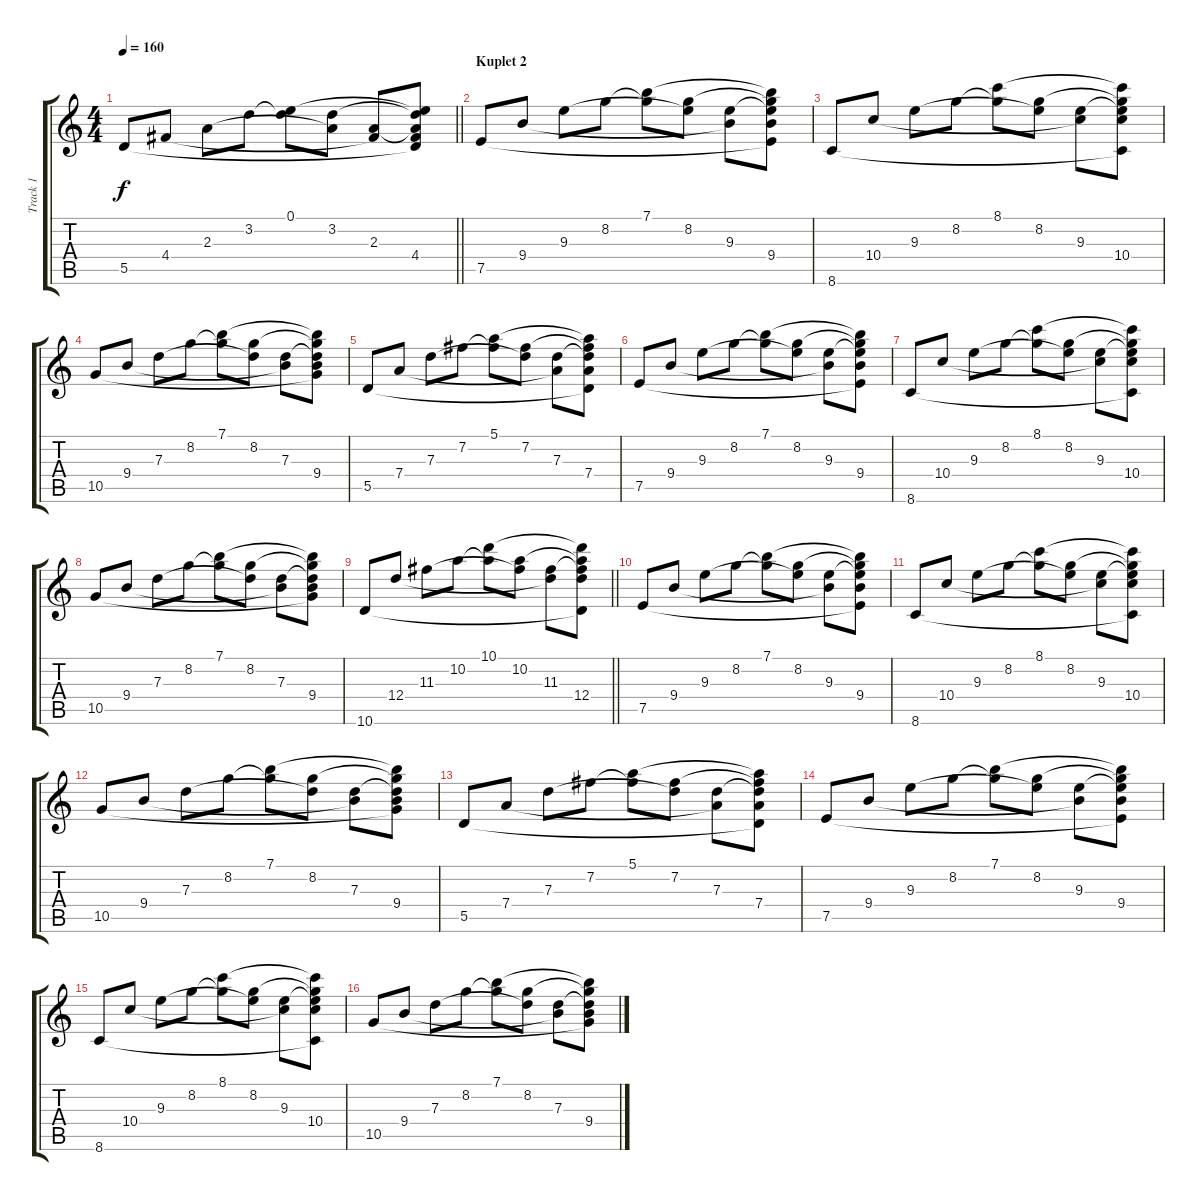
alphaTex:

\track ("Track 1" "Track 1") {instrument acousticguitarsteel}
\staff {score tabs}
\tuning (E4 B3 G3 D3 A2 E2) {hide}
\ts (4 4)
\tempo 160
\clef g2
\barLineRight lightlight
\ks c
5.5.8{dy f} 4.4.8 2.3.8 3.2.8 (0.1 3.2{t}).8 (3.2 2.3{t}).8 (2.3 4.4{t}).8 (0.1{t} 3.2{t} 2.3{t} 4.4 5.5{t}).8 |
\section ("" "Kuplet 2")
7.5.8 9.4.8 9.3.8 8.2.8 (7.1 8.2{t}).8 (8.2 9.3{t}).8 (9.3 9.4{t}).8 (7.1{t} 8.2{t} 9.3{t} 9.4 7.5{t}).8 |
8.6.8 10.4.8 9.3.8 8.2.8 (8.1 8.2{t}).8 (8.2 9.3{t}).8 (9.3 10.4{t}).8 (8.1{t} 8.2{t} 9.3{t} 10.4 8.6{t}).8 |
10.5.8 9.4.8 7.3.8 8.2.8 (7.1 8.2{t}).8 (8.2 7.3{t}).8 (7.3 9.4{t}).8 (7.1{t} 8.2{t} 7.3{t} 9.4 10.5{t}).8 |
5.5.8 7.4.8 7.3.8 7.2.8 (5.1 7.2{t}).8 (7.2 7.3{t}).8 (7.3 7.4{t}).8 (5.1{t} 7.2{t} 7.3{t} 7.4 5.5{t}).8 |
7.5.8 9.4.8 9.3.8 8.2.8 (7.1 8.2{t}).8 (8.2 9.3{t}).8 (9.3 9.4{t}).8 (7.1{t} 8.2{t} 9.3{t} 9.4 7.5{t}).8 |
8.6.8 10.4.8 9.3.8 8.2.8 (8.1 8.2{t}).8 (8.2 9.3{t}).8 (9.3 10.4{t}).8 (8.1{t} 8.2{t} 9.3{t} 10.4 8.6{t}).8 |
10.5.8 9.4.8 7.3.8 8.2.8 (7.1 8.2{t}).8 (8.2 7.3{t}).8 (7.3 9.4{t}).8 (7.1{t} 8.2{t} 7.3{t} 9.4 10.5{t}).8 |
\barLineRight lightlight
10.6.8 12.4.8 11.3.8 10.2.8 (10.1 10.2{t}).8 (10.2 11.3{t}).8 (11.3 12.4{t}).8 (10.1{t} 10.2{t} 11.3{t} 12.4 10.6{t}).8 |
7.5.8 9.4.8 9.3.8 8.2.8 (7.1 8.2{t}).8 (8.2 9.3{t}).8 (9.3 9.4{t}).8 (7.1{t} 8.2{t} 9.3{t} 9.4 7.5{t}).8 |
8.6.8 10.4.8 9.3.8 8.2.8 (8.1 8.2{t}).8 (8.2 9.3{t}).8 (9.3 10.4{t}).8 (8.1{t} 8.2{t} 9.3{t} 10.4 8.6{t}).8 |
10.5.8 9.4.8 7.3.8 8.2.8 (7.1 8.2{t}).8 (8.2 7.3{t}).8 (7.3 9.4{t}).8 (7.1{t} 8.2{t} 7.3{t} 9.4 10.5{t}).8 |
5.5.8 7.4.8 7.3.8 7.2.8 (5.1 7.2{t}).8 (7.2 7.3{t}).8 (7.3 7.4{t}).8 (5.1{t} 7.2{t} 7.3{t} 7.4 5.5{t}).8 |
7.5.8 9.4.8 9.3.8 8.2.8 (7.1 8.2{t}).8 (8.2 9.3{t}).8 (9.3 9.4{t}).8 (7.1{t} 8.2{t} 9.3{t} 9.4 7.5{t}).8 |
8.6.8 10.4.8 9.3.8 8.2.8 (8.1 8.2{t}).8 (8.2 9.3{t}).8 (9.3 10.4{t}).8 (8.1{t} 8.2{t} 9.3{t} 10.4 8.6{t}).8 |
10.5.8 9.4.8 7.3.8 8.2.8 (7.1 8.2{t}).8 (8.2 7.3{t}).8 (7.3 9.4{t}).8 (7.1{t} 8.2{t} 7.3{t} 9.4 10.5{t}).8
